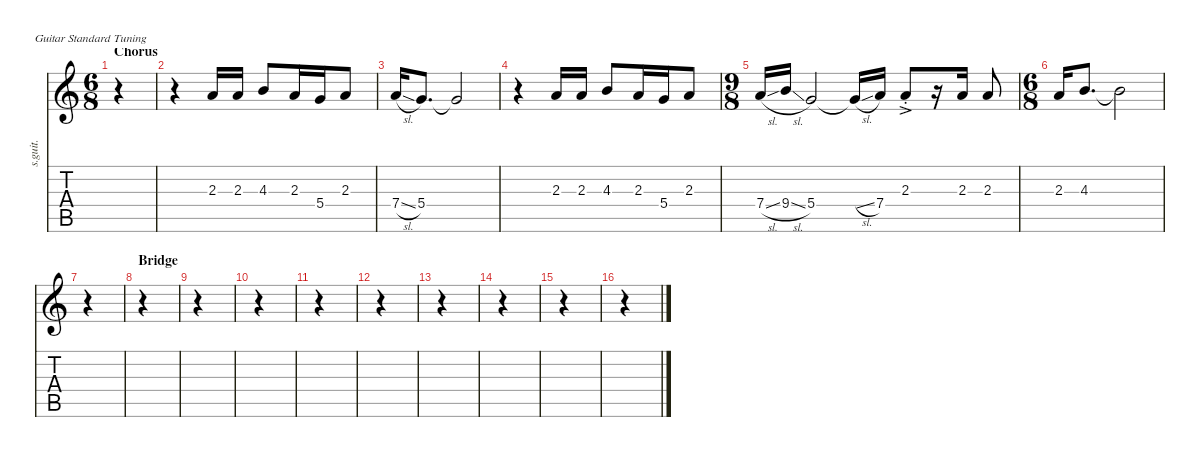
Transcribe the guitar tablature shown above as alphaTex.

\defaultSystemsLayout 4
\hideDynamics
\bracketExtendMode nobrackets
\track ("Jason Newsted - Backing Vocals" "s.guit.") {instrument clarinet}
\staff {score tabs}
\tuning (E4 B3 G3 D3 A2 E2)
\displaytranspose 12
\ts (6 8)
\section ("" "Chorus")
\tempo (71 hide)
\clef g2
\ks c
r.4{dy mf} |
r.4 2.3.16{lyrics (0 "") lyrics (1 "") lyrics (2 "") lyrics (3 "") lyrics (4 "")} 2.3.16{lyrics (0 "") lyrics (1 "") lyrics (2 "") lyrics (3 "") lyrics (4 "")} 4.3.8{lyrics (0 "") lyrics (1 "") lyrics (2 "") lyrics (3 "") lyrics (4 "")} 2.3.16{lyrics (0 "") lyrics (1 "") lyrics (2 "") lyrics (3 "") lyrics (4 "")} 5.4.16{lyrics (0 "") lyrics (1 "") lyrics (2 "") lyrics (3 "") lyrics (4 "")} 2.3.8{lyrics (0 "") lyrics (1 "") lyrics (2 "") lyrics (3 "") lyrics (4 "")} |
7.4{sl}.16{lyrics (0 "") lyrics (1 "") lyrics (2 "") lyrics (3 "") lyrics (4 "")} 5.4.8{d lyrics (0 "") lyrics (1 "") lyrics (2 "") lyrics (3 "") lyrics (4 "")} 5.4{t}.2{lyrics (0 "") lyrics (1 "") lyrics (2 "") lyrics (3 "") lyrics (4 "")} |
r.4 2.3.16{lyrics (0 "") lyrics (1 "") lyrics (2 "") lyrics (3 "") lyrics (4 "")} 2.3.16{lyrics (0 "") lyrics (1 "") lyrics (2 "") lyrics (3 "") lyrics (4 "")} 4.3.8{lyrics (0 "") lyrics (1 "") lyrics (2 "") lyrics (3 "") lyrics (4 "")} 2.3.16{lyrics (0 "") lyrics (1 "") lyrics (2 "") lyrics (3 "") lyrics (4 "")} 5.4.16{lyrics (0 "") lyrics (1 "") lyrics (2 "") lyrics (3 "") lyrics (4 "")} 2.3.8{lyrics (0 "") lyrics (1 "") lyrics (2 "") lyrics (3 "") lyrics (4 "")} |
\ts (9 8)
\beaming (8 2 2 2 2)
7.4{sl}.16{lyrics (0 "") lyrics (1 "") lyrics (2 "") lyrics (3 "") lyrics (4 "")} 9.4{sl}.16{lyrics (0 "") lyrics (1 "") lyrics (2 "") lyrics (3 "") lyrics (4 "")} 5.4.2{lyrics (0 "") lyrics (1 "") lyrics (2 "") lyrics (3 "") lyrics (4 "")} 5.4{sl t}.16{lyrics (0 "") lyrics (1 "") lyrics (2 "") lyrics (3 "") lyrics (4 "")} 7.4.16{lyrics (0 "") lyrics (1 "") lyrics (2 "") lyrics (3 "") lyrics (4 "")} 2.3{ac st}.8{lyrics (0 "") lyrics (1 "") lyrics (2 "") lyrics (3 "") lyrics (4 "")} r.16 2.3.16{lyrics (0 "") lyrics (1 "") lyrics (2 "") lyrics (3 "") lyrics (4 "")} 2.3.8{lyrics (0 "") lyrics (1 "") lyrics (2 "") lyrics (3 "") lyrics (4 "")} |
\ts (6 8)
\beaming (8 2 2 2 2)
2.3.16{lyrics (0 "") lyrics (1 "") lyrics (2 "") lyrics (3 "") lyrics (4 "")} 4.3.8{d lyrics (0 "") lyrics (1 "") lyrics (2 "") lyrics (3 "") lyrics (4 "")} 4.3{t}.2{lyrics (0 "") lyrics (1 "") lyrics (2 "") lyrics (3 "") lyrics (4 "")} |
r.4 |
\section ("" "Bridge")
r.4 |
r.4 |
r.4 |
r.4 |
r.4 |
r.4 |
r.4 |
r.4 |
r.4
